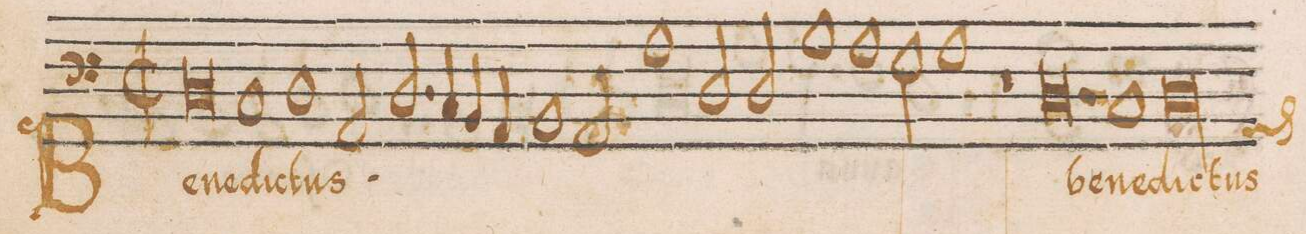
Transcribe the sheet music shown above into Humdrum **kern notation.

**kern	**text
*I"BASSVS	*
*clefF4	*
*k[]	*
*met(C|)	*
*M2/1	*
0D	Be-
=93-	=93-
1C	-ne-
1D	-dic-
=94-	=94-
2AA/	-tus
2.D/	.
4C/	.
4BB/	.
4AA/	.
=95-	=95-
1BB	.
2AA/	.
1A\	.
=96-	=96-
2D/	.
2D/	.
1B\	.
=97-	=97-
1A	.
2G\	.
=98-	=98-
1A	.
1r	.
=99-	=99-
0.D	be-
=100-	=100-
1C	-ne-
=101-	=101-
00D\	-dictus
=102-	=102-
*custos:AA	*
=103-	=103-
*-	*-
